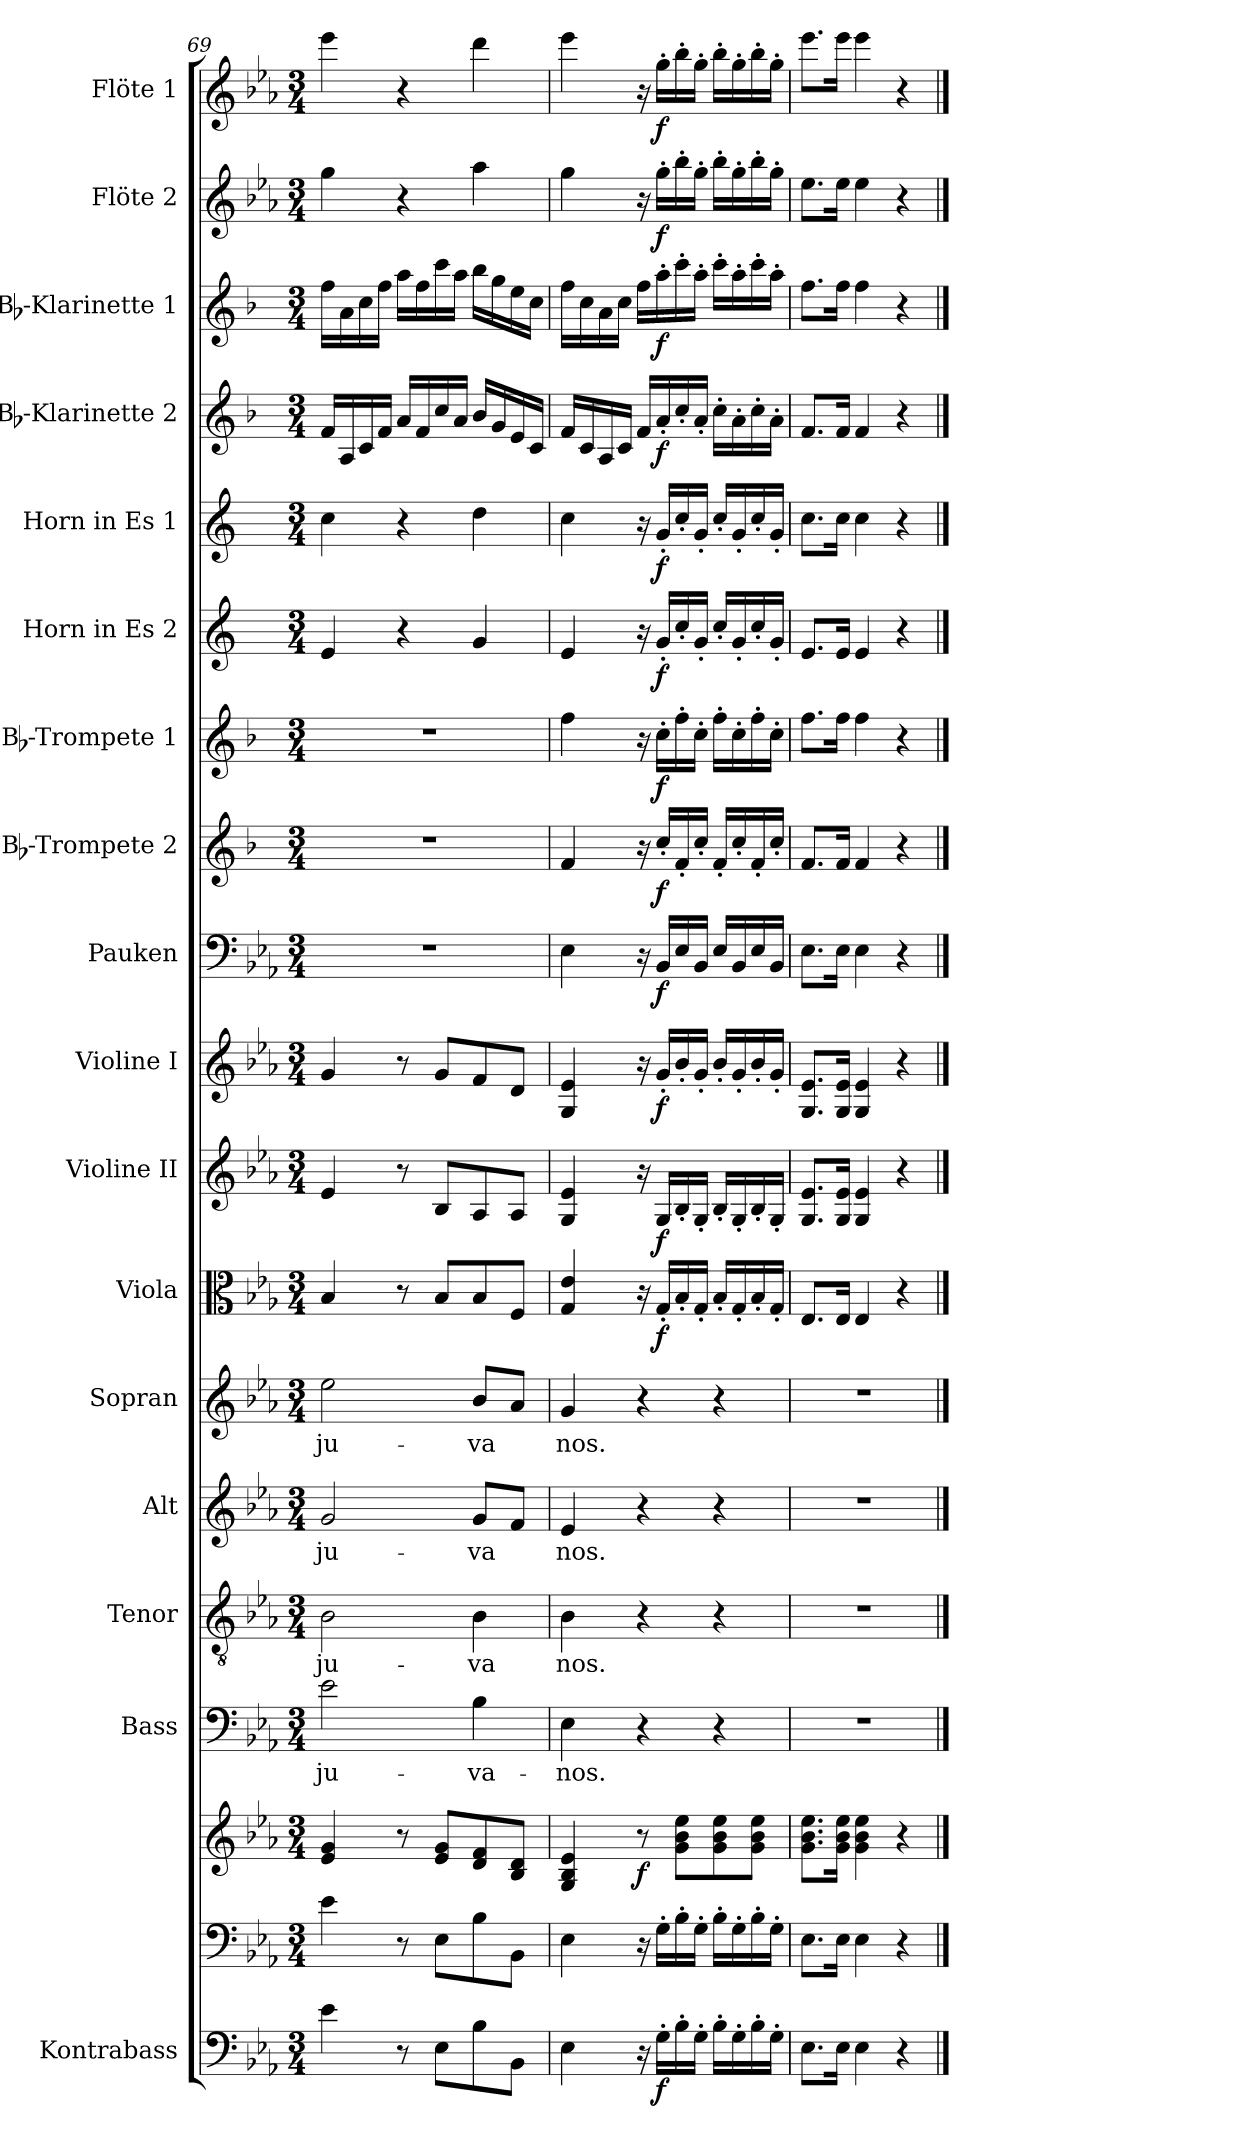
**kern	**dynam	**kern	**kern	**dynam	**kern	**text	**kern	**text	**kern	**text	**kern	**text	**kern	**dynam	**kern	**dynam	**kern	**dynam	**kern	**dynam	**kern	**dynam	**kern	**dynam	**kern	**dynam	**kern	**dynam	**kern	**dynam	**kern	**dynam	**kern	**dynam	**kern	**dynam
*part18	*part18	*part17	*part17	*part17	*part16	*part16	*part15	*part15	*part14	*part14	*part13	*part13	*part12	*part12	*part11	*part11	*part10	*part10	*part9	*part9	*part8	*part8	*part7	*part7	*part6	*part6	*part5	*part5	*part4	*part4	*part3	*part3	*part2	*part2	*part1	*part1
*staff19	*staff19	*staff18	*staff17	*staff17/18	*staff16	*staff16	*staff15	*staff15	*staff14	*staff14	*staff13	*staff13	*staff12	*staff12	*staff11	*staff11	*staff10	*staff10	*staff9	*staff9	*staff8	*staff8	*staff7	*staff7	*staff6	*staff6	*staff5	*staff5	*staff4	*staff4	*staff3	*staff3	*staff2	*staff2	*staff1	*staff1
*I"Kontrabass	*	*	*	*	*I"Bass	*	*I"Tenor	*	*I"Alt	*	*I"Sopran	*	*I"Viola	*	*I"Violine II	*	*I"Violine I	*	*I"Pauken	*	*I"Bb-Trompete 2	*	*I"Bb-Trompete 1	*	*I"Horn in Es 2	*	*I"Horn in Es 1	*	*I"Bb-Klarinette 2	*	*I"Bb-Klarinette 1	*	*I"Flöte 2	*	*I"Flöte 1	*
*I'Kb.	*	*	*	*	*I'B.	*	*I'T.	*	*I'A.	*	*I'S.	*	*I'Vla.	*	*I'Vl. II	*	*I'Vl. I	*	*I'Pk.	*	*I'Bb Trp. 2	*	*I'Bb Trp. 1	*	*	*	*	*	*I'Bb Kl. 2	*	*I'Bb Kl. 1	*	*I'Fl. 2	*	*I'Fl. 1	*
*clefF4	*	*clefF4	*clefG2	*	*clefF4	*	*clefGv2	*	*clefG2	*	*clefG2	*	*clefC3	*	*clefG2	*	*clefG2	*	*clefF4	*	*clefG2	*	*clefG2	*	*clefG2	*	*clefG2	*	*clefG2	*	*clefG2	*	*clefG2	*	*clefG2	*
*ITrd7c12	*	*	*	*	*	*	*	*	*	*	*	*	*	*	*	*	*	*	*	*	*ITrd1c2	*	*ITrd1c2	*	*ITrd5c9	*	*ITrd5c9	*	*ITrd1c2	*	*ITrd1c2	*	*	*	*	*
*k[b-e-a-]	*	*k[b-e-a-]	*k[b-e-a-]	*	*k[b-e-a-]	*	*k[b-e-a-]	*	*k[b-e-a-]	*	*k[b-e-a-]	*	*k[b-e-a-]	*	*k[b-e-a-]	*	*k[b-e-a-]	*	*k[b-e-a-]	*	*k[b-e-a-]	*	*k[b-e-a-]	*	*k[b-e-a-]	*	*k[b-e-a-]	*	*k[b-e-a-]	*	*k[b-e-a-]	*	*k[b-e-a-]	*	*k[b-e-a-]	*
*E-:	*	*E-:	*E-:	*	*E-:	*	*E-:	*	*E-:	*	*E-:	*	*E-:	*	*E-:	*	*E-:	*	*E-:	*	*E-:	*	*E-:	*	*E-:	*	*E-:	*	*E-:	*	*E-:	*	*E-:	*	*E-:	*
*M3/4	*	*M3/4	*M3/4	*	*M3/4	*	*M3/4	*	*M3/4	*	*M3/4	*	*M3/4	*	*M3/4	*	*M3/4	*	*M3/4	*	*M3/4	*	*M3/4	*	*M3/4	*	*M3/4	*	*M3/4	*	*M3/4	*	*M3/4	*	*M3/4	*
=69	=69	=69	=69	=69	=69	=69	=69	=69	=69	=69	=69	=69	=69	=69	=69	=69	=69	=69	=69	=69	=69	=69	=69	=69	=69	=69	=69	=69	=69	=69	=69	=69	=69	=69	=69	=69
!	!	!	!	!	!	!LO:LY:b	!	!LO:LY:b	!	!LO:LY:b	!	!LO:LY:b	!	!	!	!	!	!	!	!	!	!	!	!	!	!	!	!	!	!	!	!	!	!	!	!
4E-\	.	4e-\	4e-/ 4g/	.	2e-\	-ju-	2B-\	-ju-	2g/	-ju-	2ee-\	-ju-	4B-/	.	4e-/	.	4g/	.	2.r	.	2.r	.	2.r	.	4G/	.	4e-\	.	16e-/LL	.	16ee-\LL	.	4gg\	.	4eee-\	.
.	.	.	.	.	.	.	.	.	.	.	.	.	.	.	.	.	.	.	.	.	.	.	.	.	.	.	.	.	16G/	.	16g\	.	.	.	.	.
.	.	.	.	.	.	.	.	.	.	.	.	.	.	.	.	.	.	.	.	.	.	.	.	.	.	.	.	.	16B-/	.	16b-\	.	.	.	.	.
.	.	.	.	.	.	.	.	.	.	.	.	.	.	.	.	.	.	.	.	.	.	.	.	.	.	.	.	.	16e-/JJ	.	16ee-\JJ	.	.	.	.	.
8r	.	8r	8r	.	.	.	.	.	.	.	.	.	8r	.	8r	.	8r	.	.	.	.	.	.	.	4r	.	4r	.	16g/LL	.	16gg\LL	.	4r	.	4r	.
.	.	.	.	.	.	.	.	.	.	.	.	.	.	.	.	.	.	.	.	.	.	.	.	.	.	.	.	.	16e-/	.	16ee-\	.	.	.	.	.
8EE-\L	.	8E-\L	8e-/ 8g/L	.	.	.	.	.	.	.	.	.	8B-/L	.	8B-/L	.	8g/L	.	.	.	.	.	.	.	.	.	.	.	16b-/	.	16bb-\	.	.	.	.	.
.	.	.	.	.	.	.	.	.	.	.	.	.	.	.	.	.	.	.	.	.	.	.	.	.	.	.	.	.	16g/JJ	.	16gg\JJ	.	.	.	.	.
!	!	!	!	!	!	!LO:LY:b	!	!LO:LY:b	!	!LO:LY:b	!	!LO:LY:b	!	!	!	!	!	!	!	!	!	!	!	!	!	!	!	!	!	!	!	!	!	!	!	!
8BB-\	.	8B-\	8d/ 8f/	.	4B-\	-va-	4B-\	-va	8g/L	-va	8b-/L	-va	8B-/	.	8A-/	.	8f/	.	.	.	.	.	.	.	4B-/	.	4f\	.	16a-/LL	.	16aa-\LL	.	4aa-\	.	4ddd\	.
.	.	.	.	.	.	.	.	.	.	.	.	.	.	.	.	.	.	.	.	.	.	.	.	.	.	.	.	.	16f/	.	16ff\	.	.	.	.	.
8BBB-\J	.	8BB-\J	8B-/ 8d/J	.	.	.	.	.	8f/J	.	8a-/J	.	8F/J	.	8A-/J	.	8d/J	.	.	.	.	.	.	.	.	.	.	.	16d/	.	16dd\	.	.	.	.	.
.	.	.	.	.	.	.	.	.	.	.	.	.	.	.	.	.	.	.	.	.	.	.	.	.	.	.	.	.	16B-/JJ	.	16b-\JJ	.	.	.	.	.
=70	=70	=70	=70	=70	=70	=70	=70	=70	=70	=70	=70	=70	=70	=70	=70	=70	=70	=70	=70	=70	=70	=70	=70	=70	=70	=70	=70	=70	=70	=70	=70	=70	=70	=70	=70	=70
!	!	!	!	!	!	!LO:LY:b	!	!LO:LY:b	!	!LO:LY:b	!	!LO:LY:b	!	!	!	!	!	!	!	!	!	!	!	!	!	!	!	!	!	!	!	!	!	!	!	!
4EE-\	.	4E-\	4G/ 4B-/ 4e-/	.	4E-\	-nos.	4B-\	nos.	4e-/	nos.	4g/	nos.	4G/ 4e-/	.	4G/ 4e-/	.	4G/ 4e-/	.	4E-\	.	4e-/	.	4ee-\	.	4G/	.	4e-\	.	16e-/LL	.	16ee-\LL	.	4gg\	.	4eee-\	.
.	.	.	.	.	.	.	.	.	.	.	.	.	.	.	.	.	.	.	.	.	.	.	.	.	.	.	.	.	16B-/	.	16b-\	.	.	.	.	.
.	.	.	.	.	.	.	.	.	.	.	.	.	.	.	.	.	.	.	.	.	.	.	.	.	.	.	.	.	16G/	.	16g\	.	.	.	.	.
.	.	.	.	.	.	.	.	.	.	.	.	.	.	.	.	.	.	.	.	.	.	.	.	.	.	.	.	.	16B-/JJ	.	16b-\JJ	.	.	.	.	.
!	!	!	!	!LO:DY:b	!	!	!	!	!	!	!	!	!	!	!	!	!	!	!	!	!	!	!	!	!	!	!	!	!	!	!	!	!	!	!	!
16r	.	16r	8r	f	4r	.	4r	.	4r	.	4r	.	16r	.	16r	.	16r	.	16r	.	16r	.	16r	.	16r	.	16r	.	16e-/LL	.	16ee-\LL	.	16r	.	16r	.
!	!LO:DY:b	!	!	!	!	!	!	!	!	!	!	!	!	!LO:DY:b	!	!LO:DY:b	!	!LO:DY:b	!	!LO:DY:b	!	!LO:DY:b	!	!LO:DY:b	!	!LO:DY:b	!	!LO:DY:b	!	!LO:DY:b	!	!LO:DY:b	!	!LO:DY:b	!	!LO:DY:b
16GG'>\LL	f	16G'>\LL	.	.	.	.	.	.	.	.	.	.	16G'</LL	f	16G/LL	f	16g'</LL	f	16BB-/LL	f	16b-'</LL	f	16b-'>\LL	f	16B-'</LL	f	16B-'</LL	f	16g'</	f	16gg'>\	f	16gg'>\LL	f	16gg'>\LL	f
16BB-'>\	.	16B-'>\	8g\ 8b-\ 8ee-\L	.	.	.	.	.	.	.	.	.	16B-'</	.	16B-'</	.	16b-'</	.	16E-/	.	16e-'</	.	16ee-'>\	.	16e-'</	.	16e-'</	.	16b-'</	.	16bb-'>\	.	16bb-'>\	.	16bb-'>\	.
16GG'>\JJ	.	16G'>\JJ	.	.	.	.	.	.	.	.	.	.	16G'</JJ	.	16G'</JJ	.	16g'</JJ	.	16BB-/JJ	.	16b-'</JJ	.	16b-'>\JJ	.	16B-'</JJ	.	16B-'</JJ	.	16g'</JJ	.	16gg'>\JJ	.	16gg'>\JJ	.	16gg'>\JJ	.
16BB-'>\LL	.	16B-'>\LL	8g\ 8b-\ 8ee-\	.	4r	.	4r	.	4r	.	4r	.	16B-'</LL	.	16B-'</LL	.	16b-'</LL	.	16E-/LL	.	16e-'</LL	.	16ee-'>\LL	.	16e-'</LL	.	16e-'</LL	.	16b-'>\LL	.	16bb-'>\LL	.	16bb-'>\LL	.	16bb-'>\LL	.
16GG'>\	.	16G'>\	.	.	.	.	.	.	.	.	.	.	16G'</	.	16G'</	.	16g'</	.	16BB-/	.	16b-'</	.	16b-'>\	.	16B-'</	.	16B-'</	.	16g'>\	.	16gg'>\	.	16gg'>\	.	16gg'>\	.
16BB-'>\	.	16B-'>\	8g\ 8b-\ 8ee-\J	.	.	.	.	.	.	.	.	.	16B-'</	.	16B-'</	.	16b-'</	.	16E-/	.	16e-'</	.	16ee-'>\	.	16e-'</	.	16e-'</	.	16b-'>\	.	16bb-'>\	.	16bb-'>\	.	16bb-'>\	.
16GG'>\JJ	.	16G'>\JJ	.	.	.	.	.	.	.	.	.	.	16G'</JJ	.	16G'</JJ	.	16g'</JJ	.	16BB-/JJ	.	16b-'</JJ	.	16b-'>\JJ	.	16B-'</JJ	.	16B-'</JJ	.	16g'>\JJ	.	16gg'>\JJ	.	16gg'>\JJ	.	16gg'>\JJ	.
=71	=71	=71	=71	=71	=71	=71	=71	=71	=71	=71	=71	=71	=71	=71	=71	=71	=71	=71	=71	=71	=71	=71	=71	=71	=71	=71	=71	=71	=71	=71	=71	=71	=71	=71	=71	=71
8.EE-\L	.	8.E-\L	8.g\ 8.b-\ 8.ee-\L	.	2.r	.	2.r	.	2.r	.	2.r	.	8.E-/L	.	8.G/ 8.e-/L	.	8.G/ 8.e-/L	.	8.E-\L	.	8.e-/L	.	8.ee-\L	.	8.G/L	.	8.e-\L	.	8.e-/L	.	8.ee-\L	.	8.ee-\L	.	8.eee-\L	.
16EE-\Jk	.	16E-\Jk	16g\ 16b-\ 16ee-\Jk	.	.	.	.	.	.	.	.	.	16E-/Jk	.	16G/ 16e-/Jk	.	16G/ 16e-/Jk	.	16E-\Jk	.	16e-/Jk	.	16ee-\Jk	.	16G/Jk	.	16e-\Jk	.	16e-/Jk	.	16ee-\Jk	.	16ee-\Jk	.	16eee-\Jk	.
4EE-\	.	4E-\	4g\ 4b-\ 4ee-\	.	.	.	.	.	.	.	.	.	4E-/	.	4G/ 4e-/	.	4G/ 4e-/	.	4E-\	.	4e-/	.	4ee-\	.	4G/	.	4e-\	.	4e-/	.	4ee-\	.	4ee-\	.	4eee-\	.
4r	.	4r	4r	.	.	.	.	.	.	.	.	.	4r	.	4r	.	4r	.	4r	.	4r	.	4r	.	4r	.	4r	.	4r	.	4r	.	4r	.	4r	.
==	==	==	==	==	==	==	==	==	==	==	==	==	==	==	==	==	==	==	==	==	==	==	==	==	==	==	==	==	==	==	==	==	==	==	==	==
*-	*-	*-	*-	*-	*-	*-	*-	*-	*-	*-	*-	*-	*-	*-	*-	*-	*-	*-	*-	*-	*-	*-	*-	*-	*-	*-	*-	*-	*-	*-	*-	*-	*-	*-	*-	*-
